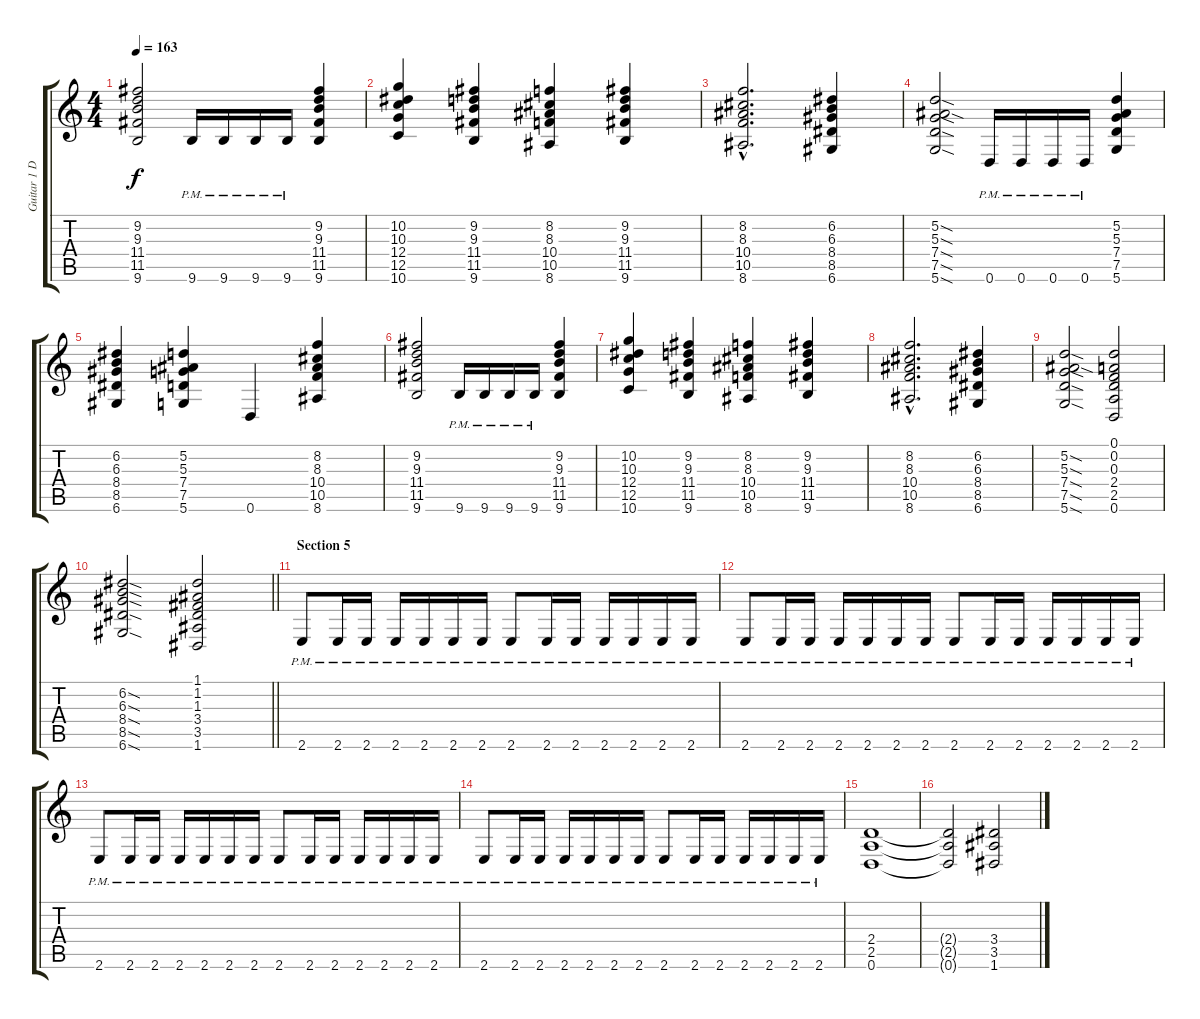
\track ("Guitar 1 D-tuned" "Guitar 1 D") {instrument overdrivenguitar}
\staff {score tabs}
\tuning (D4 A3 F3 C3 G2 D2) {hide}
\ts (4 4)
\tempo 163
\clef g2
\ks c
(9.2 9.3 11.4 11.5 9.6).2{dy f} 9.6{pm}.16 9.6{pm}.16 9.6{pm}.16 9.6{pm}.16 (9.2 9.3 11.4 11.5 9.6).4 |
(10.2 10.3 12.4 12.5 10.6).4 (9.2 9.3 11.4 11.5 9.6).4 (8.2 8.3 10.4 10.5 8.6).4 (9.2 9.3 11.4 11.5 9.6).4 |
(8.2{hac} 8.3{hac} 10.4{hac} 10.5{hac} 8.6{hac}).2{d} (6.2 6.3 8.4 8.5 6.6).4 |
(5.2{sod} 5.3{sod} 7.4{sod} 7.5{sod} 5.6{sod}).2 0.6{pm}.16 0.6{pm}.16 0.6{pm}.16 0.6{pm}.16 (5.2 5.3 7.4 7.5 5.6).4 |
(6.2 6.3 8.4 8.5 6.6).4 (5.2 5.3 7.4 7.5 5.6).4 0.6.4 (8.2 8.3 10.4 10.5 8.6).4 |
(9.2 9.3 11.4 11.5 9.6).2 9.6{pm}.16 9.6{pm}.16 9.6{pm}.16 9.6{pm}.16 (9.2 9.3 11.4 11.5 9.6).4 |
(10.2 10.3 12.4 12.5 10.6).4 (9.2 9.3 11.4 11.5 9.6).4 (8.2 8.3 10.4 10.5 8.6).4 (9.2 9.3 11.4 11.5 9.6).4 |
(8.2{hac} 8.3{hac} 10.4{hac} 10.5{hac} 8.6{hac}).2{d} (6.2 6.3 8.4 8.5 6.6).4 |
(5.2{sod} 5.3{sod} 7.4{sod} 7.5{sod} 5.6{sod}).2 (0.1 0.2 0.3 2.4 2.5 0.6).2 |
\barLineRight lightlight
(6.2{sod} 6.3{sod} 8.4{sod} 8.5{sod} 6.6{sod}).2 (1.1 1.2 1.3 3.4 3.5 1.6).2 |
\section ("" "Section 5")
2.6{pm}.8 2.6{pm}.16 2.6{pm}.16 2.6{pm}.16 2.6{pm}.16 2.6{pm}.16 2.6{pm}.16 2.6{pm}.8 2.6{pm}.16 2.6{pm}.16 2.6{pm}.16 2.6{pm}.16 2.6{pm}.16 2.6{pm}.16 |
2.6{pm}.8 2.6{pm}.16 2.6{pm}.16 2.6{pm}.16 2.6{pm}.16 2.6{pm}.16 2.6{pm}.16 2.6{pm}.8 2.6{pm}.16 2.6{pm}.16 2.6{pm}.16 2.6{pm}.16 2.6{pm}.16 2.6{pm}.16 |
2.6{pm}.8 2.6{pm}.16 2.6{pm}.16 2.6{pm}.16 2.6{pm}.16 2.6{pm}.16 2.6{pm}.16 2.6{pm}.8 2.6{pm}.16 2.6{pm}.16 2.6{pm}.16 2.6{pm}.16 2.6{pm}.16 2.6{pm}.16 |
2.6{pm}.8 2.6{pm}.16 2.6{pm}.16 2.6{pm}.16 2.6{pm}.16 2.6{pm}.16 2.6{pm}.16 2.6{pm}.8 2.6{pm}.16 2.6{pm}.16 2.6{pm}.16 2.6{pm}.16 2.6{pm}.16 2.6{pm}.16 |
(2.4 2.5 0.6).1 |
(2.4{t} 2.5{t} 0.6{t}).2 (3.4 3.5 1.6).2
